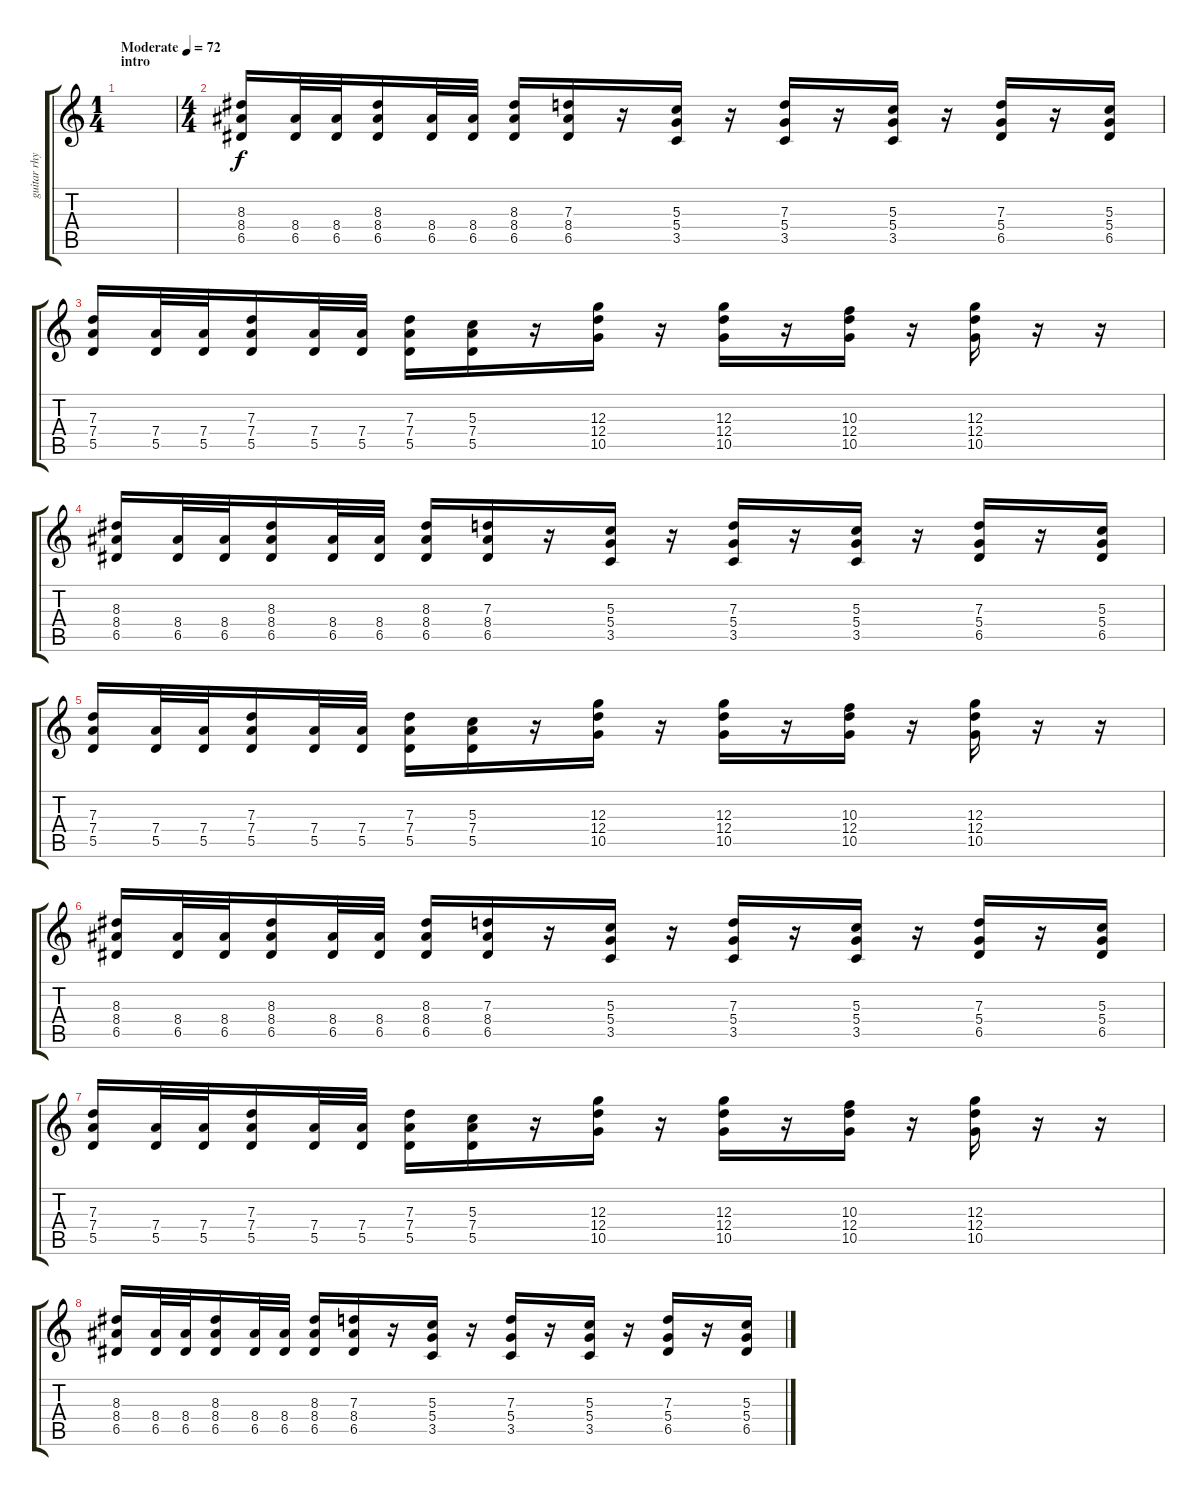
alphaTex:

\track ("guitar rhythm" "guitar rhy") {instrument distortionguitar}
\staff {score tabs}
\tuning (E4 B3 G3 D3 A2 E2) {hide}
\ts (1 4)
\section ("" "intro")
\tempo (72 "Moderate")
\clef g2
\ks c
|
\ts (4 4)
(8.3 8.4 6.5).16 (8.4 6.5).32 (8.4 6.5).32 (8.3 8.4 6.5).16 (8.4 6.5).32 (8.4 6.5).32 (8.3 8.4 6.5).16 (7.3 8.4 6.5).16 r.16 (5.3 5.4 3.5).16 r.16 (7.3 5.4 3.5).16 r.16 (5.3 5.4 3.5).16 r.16 (7.3 5.4 6.5).16 r.16 (5.3 5.4 6.5).16 |
(7.3 7.4 5.5).16 (7.4 5.5).32 (7.4 5.5).32 (7.3 7.4 5.5).16 (7.4 5.5).32 (7.4 5.5).32 (7.3 7.4 5.5).16 (5.3 7.4 5.5).16 r.16 (12.3 12.4 10.5).16 r.16 (12.3 12.4 10.5).16 r.16 (10.3 12.4 10.5).16 r.16 (12.3 12.4 10.5).16 r.16 r.16 |
(8.3 8.4 6.5).16 (8.4 6.5).32 (8.4 6.5).32 (8.3 8.4 6.5).16 (8.4 6.5).32 (8.4 6.5).32 (8.3 8.4 6.5).16 (7.3 8.4 6.5).16 r.16 (5.3 5.4 3.5).16 r.16 (7.3 5.4 3.5).16 r.16 (5.3 5.4 3.5).16 r.16 (7.3 5.4 6.5).16 r.16 (5.3 5.4 6.5).16 |
(7.3 7.4 5.5).16 (7.4 5.5).32 (7.4 5.5).32 (7.3 7.4 5.5).16 (7.4 5.5).32 (7.4 5.5).32 (7.3 7.4 5.5).16 (5.3 7.4 5.5).16 r.16 (12.3 12.4 10.5).16 r.16 (12.3 12.4 10.5).16 r.16 (10.3 12.4 10.5).16 r.16 (12.3 12.4 10.5).16 r.16 r.16 |
(8.3 8.4 6.5).16 (8.4 6.5).32 (8.4 6.5).32 (8.3 8.4 6.5).16 (8.4 6.5).32 (8.4 6.5).32 (8.3 8.4 6.5).16 (7.3 8.4 6.5).16 r.16 (5.3 5.4 3.5).16 r.16 (7.3 5.4 3.5).16 r.16 (5.3 5.4 3.5).16 r.16 (7.3 5.4 6.5).16 r.16 (5.3 5.4 6.5).16 |
(7.3 7.4 5.5).16 (7.4 5.5).32 (7.4 5.5).32 (7.3 7.4 5.5).16 (7.4 5.5).32 (7.4 5.5).32 (7.3 7.4 5.5).16 (5.3 7.4 5.5).16 r.16 (12.3 12.4 10.5).16 r.16 (12.3 12.4 10.5).16 r.16 (10.3 12.4 10.5).16 r.16 (12.3 12.4 10.5).16 r.16 r.16 |
(8.3 8.4 6.5).16 (8.4 6.5).32 (8.4 6.5).32 (8.3 8.4 6.5).16 (8.4 6.5).32 (8.4 6.5).32 (8.3 8.4 6.5).16 (7.3 8.4 6.5).16 r.16 (5.3 5.4 3.5).16 r.16 (7.3 5.4 3.5).16 r.16 (5.3 5.4 3.5).16 r.16 (7.3 5.4 6.5).16 r.16 (5.3 5.4 6.5).16
